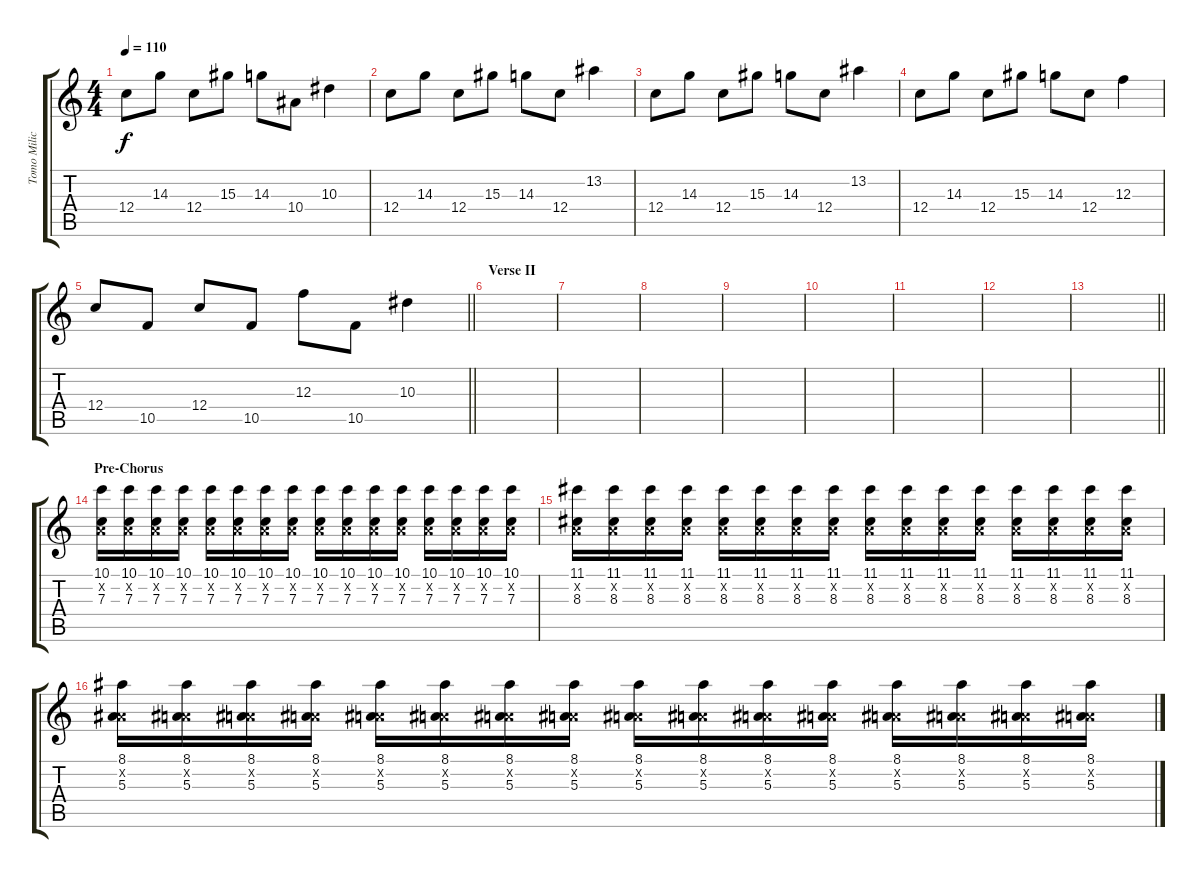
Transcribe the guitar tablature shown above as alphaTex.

\track ("Tomo Milicevic [Guitar]" "Tomo Milic") {instrument distortionguitar}
\staff {score tabs}
\tuning (D4 A3 F3 C3 G2 C2) {hide}
\ts (4 4)
\tempo 110
\clef g2
\ks c
12.4.8{dy f} 14.3.8 12.4.8 15.3.8 14.3.8 10.4.8 10.3.4 |
12.4.8 14.3.8 12.4.8 15.3.8 14.3.8 12.4.8 13.2.4 |
12.4.8 14.3.8 12.4.8 15.3.8 14.3.8 12.4.8 13.2.4 |
12.4.8 14.3.8 12.4.8 15.3.8 14.3.8 12.4.8 12.3.4 |
\barLineRight lightlight
12.4.8 10.5.8 12.4.8 10.5.8 12.3.8 10.5.8 10.3.4 |
\section ("" "Verse II")
|
|
|
|
|
|
|
\barLineRight lightlight
|
\section ("" "Pre-Chorus")
(10.1 0.2{x} 7.3).16 (10.1 0.2{x} 7.3).16 (10.1 0.2{x} 7.3).16 (10.1 0.2{x} 7.3).16 (10.1 0.2{x} 7.3).16 (10.1 0.2{x} 7.3).16 (10.1 0.2{x} 7.3).16 (10.1 0.2{x} 7.3).16 (10.1 0.2{x} 7.3).16 (10.1 0.2{x} 7.3).16 (10.1 0.2{x} 7.3).16 (10.1 0.2{x} 7.3).16 (10.1 0.2{x} 7.3).16 (10.1 0.2{x} 7.3).16 (10.1 0.2{x} 7.3).16 (10.1 0.2{x} 7.3).16 |
(11.1 0.2{x} 8.3).16 (11.1 0.2{x} 8.3).16 (11.1 0.2{x} 8.3).16 (11.1 0.2{x} 8.3).16 (11.1 0.2{x} 8.3).16 (11.1 0.2{x} 8.3).16 (11.1 0.2{x} 8.3).16 (11.1 0.2{x} 8.3).16 (11.1 0.2{x} 8.3).16 (11.1 0.2{x} 8.3).16 (11.1 0.2{x} 8.3).16 (11.1 0.2{x} 8.3).16 (11.1 0.2{x} 8.3).16 (11.1 0.2{x} 8.3).16 (11.1 0.2{x} 8.3).16 (11.1 0.2{x} 8.3).16 |
(8.1 0.2{x} 5.3).16 (8.1 0.2{x} 5.3).16 (8.1 0.2{x} 5.3).16 (8.1 0.2{x} 5.3).16 (8.1 0.2{x} 5.3).16 (8.1 0.2{x} 5.3).16 (8.1 0.2{x} 5.3).16 (8.1 0.2{x} 5.3).16 (8.1 0.2{x} 5.3).16 (8.1 0.2{x} 5.3).16 (8.1 0.2{x} 5.3).16 (8.1 0.2{x} 5.3).16 (8.1 0.2{x} 5.3).16 (8.1 0.2{x} 5.3).16 (8.1 0.2{x} 5.3).16 (8.1 0.2{x} 5.3).16
